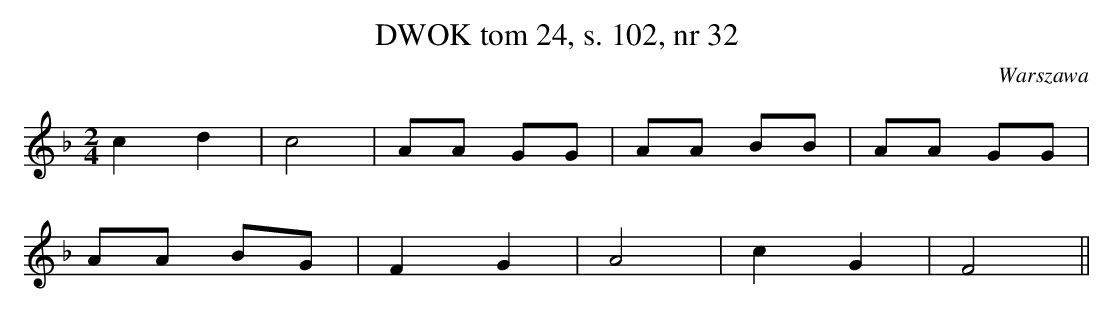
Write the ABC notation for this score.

X:1
T: DWOK tom 24, s. 102, nr 32
O: Warszawa
L: 1/16
M: 2/4
K: F
c4 d4 | c8 | A2A2 G2G2 | A2A2 B2B2 | A2A2 G2G2 |
A2A2 B2G2 | F4 G4 | A8 | c4 G4 | F8 ||
